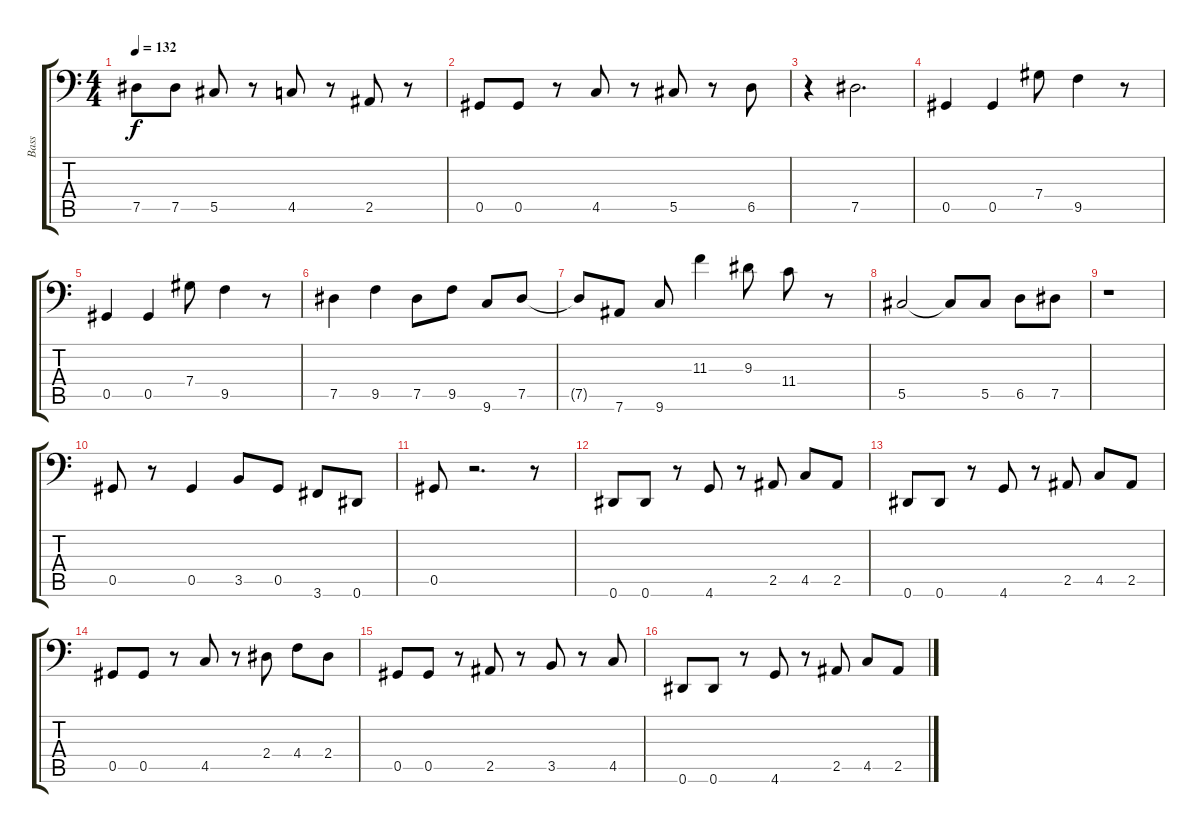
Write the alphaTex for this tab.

\track ("Bass" "Bass") {instrument electricbasspick}
\staff {score tabs}
\tuning (Eb3 Bb2 Gb2 Db2 Ab1 Eb1) {hide}
\ts (4 4)
\tempo 132
\clef f4
\ks c
7.5{t}.8{dy f} 7.5.8 5.5.8 r.8 4.5.8 r.8 2.5.8 r.8 |
0.5.8 0.5.8 r.8 4.5.8 r.8 5.5.8 r.8 6.5.8 |
r.4 7.5.2{d} |
0.5.4 0.5.4 7.4.8 9.5.4 r.8 |
0.5.4 0.5.4 7.4.8 9.5.4 r.8 |
7.5.4 9.5.4 7.5.8 9.5.8 9.6.8 7.5.8 |
7.5{t}.8 7.6.8 9.6.8 11.3.4 9.3.8 11.4.8 r.8 |
5.5.2 5.5{t}.8 5.5.8 6.5.8 7.5.8 |
r.1 |
0.5.8 r.8 0.5.4 3.5.8 0.5.8 3.6.8 0.6.8 |
0.5.8 r.2{d} r.8 |
0.6.8 0.6.8 r.8 4.6.8 r.8 2.5.8 4.5.8 2.5.8 |
0.6.8 0.6.8 r.8 4.6.8 r.8 2.5.8 4.5.8 2.5.8 |
0.5.8 0.5.8 r.8 4.5.8 r.8 2.4.8 4.4.8 2.4.8 |
0.5.8 0.5.8 r.8 2.5.8 r.8 3.5.8 r.8 4.5.8 |
0.6.8 0.6.8 r.8 4.6.8 r.8 2.5.8 4.5.8 2.5.8
